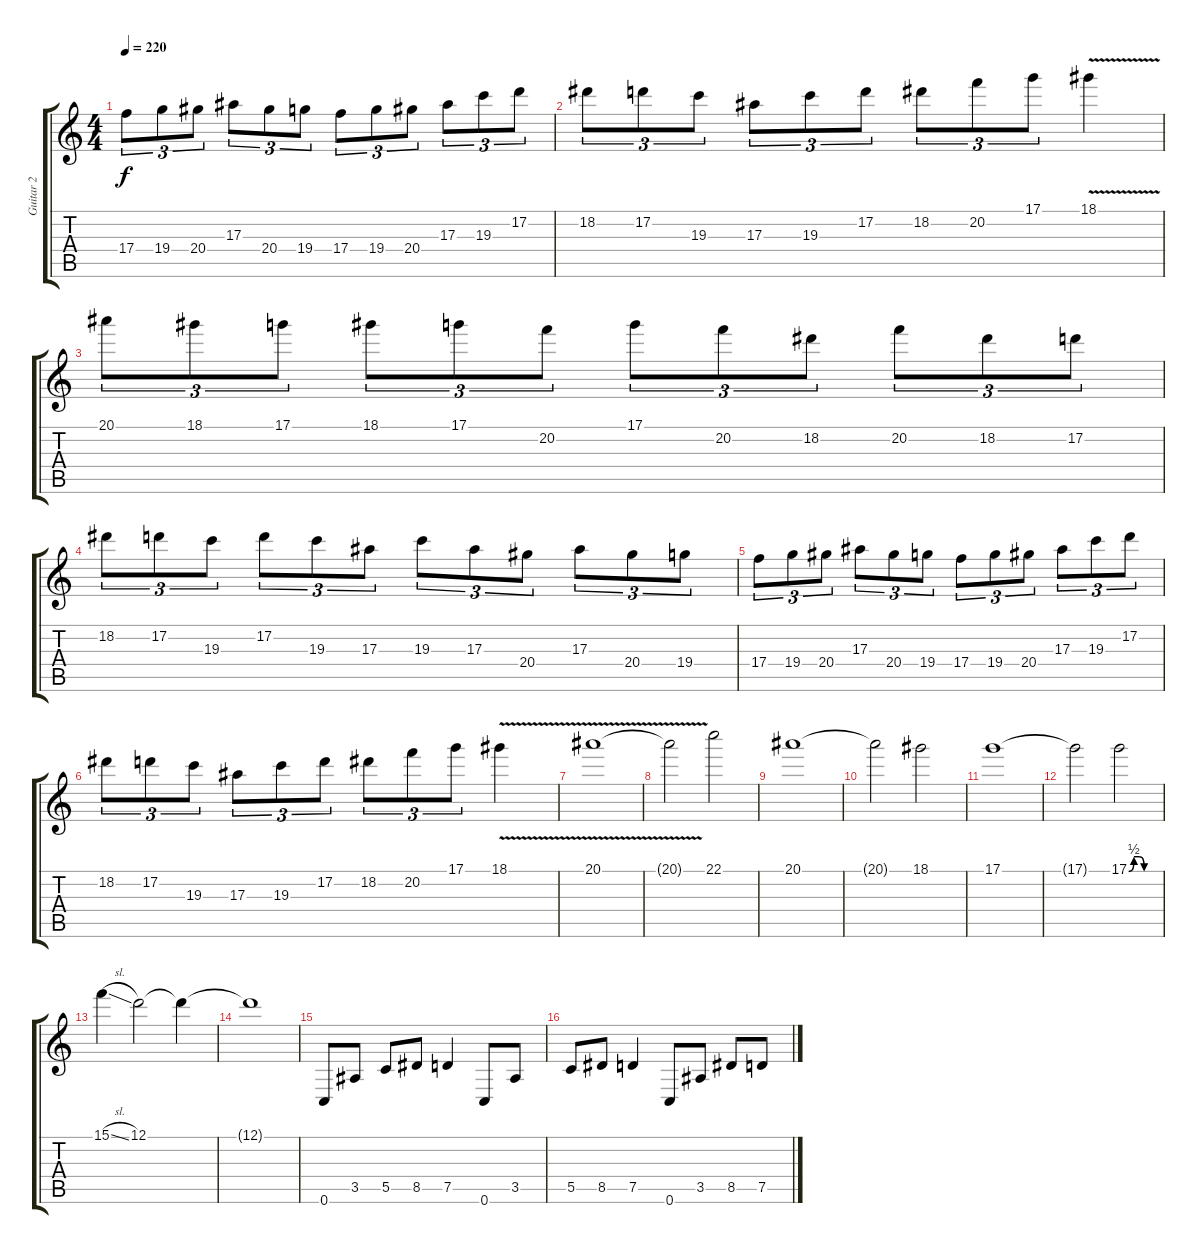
\track ("Guitar 2" "Guitar 2") {instrument overdrivenguitar}
\staff {score tabs}
\tuning (D4 A3 F3 C3 G2 C2) {hide}
\ts (4 4)
\tempo 220
\clef g2
\ks c
17.4.8{tu (3 2) dy f} 19.4.8{tu (3 2)} 20.4.8{tu (3 2)} 17.3.8{tu (3 2)} 20.4.8{tu (3 2)} 19.4.8{tu (3 2)} 17.4.8{tu (3 2)} 19.4.8{tu (3 2)} 20.4.8{tu (3 2)} 17.3.8{tu (3 2)} 19.3.8{tu (3 2)} 17.2.8{tu (3 2)} |
18.2.8{tu (3 2)} 17.2.8{tu (3 2)} 19.3.8{tu (3 2)} 17.3.8{tu (3 2)} 19.3.8{tu (3 2)} 17.2.8{tu (3 2)} 18.2.8{tu (3 2)} 20.2.8{tu (3 2)} 17.1.8{tu (3 2)} 18.1{v}.4 |
20.1.8{tu (3 2)} 18.1.8{tu (3 2)} 17.1.8{tu (3 2)} 18.1.8{tu (3 2)} 17.1.8{tu (3 2)} 20.2.8{tu (3 2)} 17.1.8{tu (3 2)} 20.2.8{tu (3 2)} 18.2.8{tu (3 2)} 20.2.8{tu (3 2)} 18.2.8{tu (3 2)} 17.2.8{tu (3 2)} |
18.2.8{tu (3 2)} 17.2.8{tu (3 2)} 19.3.8{tu (3 2)} 17.2.8{tu (3 2)} 19.3.8{tu (3 2)} 17.3.8{tu (3 2)} 19.3.8{tu (3 2)} 17.3.8{tu (3 2)} 20.4.8{tu (3 2)} 17.3.8{tu (3 2)} 20.4.8{tu (3 2)} 19.4.8{tu (3 2)} |
17.4.8{tu (3 2)} 19.4.8{tu (3 2)} 20.4.8{tu (3 2)} 17.3.8{tu (3 2)} 20.4.8{tu (3 2)} 19.4.8{tu (3 2)} 17.4.8{tu (3 2)} 19.4.8{tu (3 2)} 20.4.8{tu (3 2)} 17.3.8{tu (3 2)} 19.3.8{tu (3 2)} 17.2.8{tu (3 2)} |
18.2.8{tu (3 2)} 17.2.8{tu (3 2)} 19.3.8{tu (3 2)} 17.3.8{tu (3 2)} 19.3.8{tu (3 2)} 17.2.8{tu (3 2)} 18.2.8{tu (3 2)} 20.2.8{tu (3 2)} 17.1.8{tu (3 2)} 18.1{v}.4 |
20.1{v}.1 |
20.1{t}.2 22.1.2 |
20.1.1 |
20.1{t}.2 18.1.2 |
17.1.1 |
17.1{t}.2 17.1{be (custom 0 0 10 2 20 2 30 0 60 0)}.2 |
15.1{sl}.4 12.1.2 12.1{t}.4 |
12.1{t}.1 |
0.6.8 3.5.8 5.5.8 8.5.8 7.5.4 0.6.8 3.5.8 |
5.5.8 8.5.8 7.5.4 0.6.8 3.5.8 8.5.8 7.5.8
